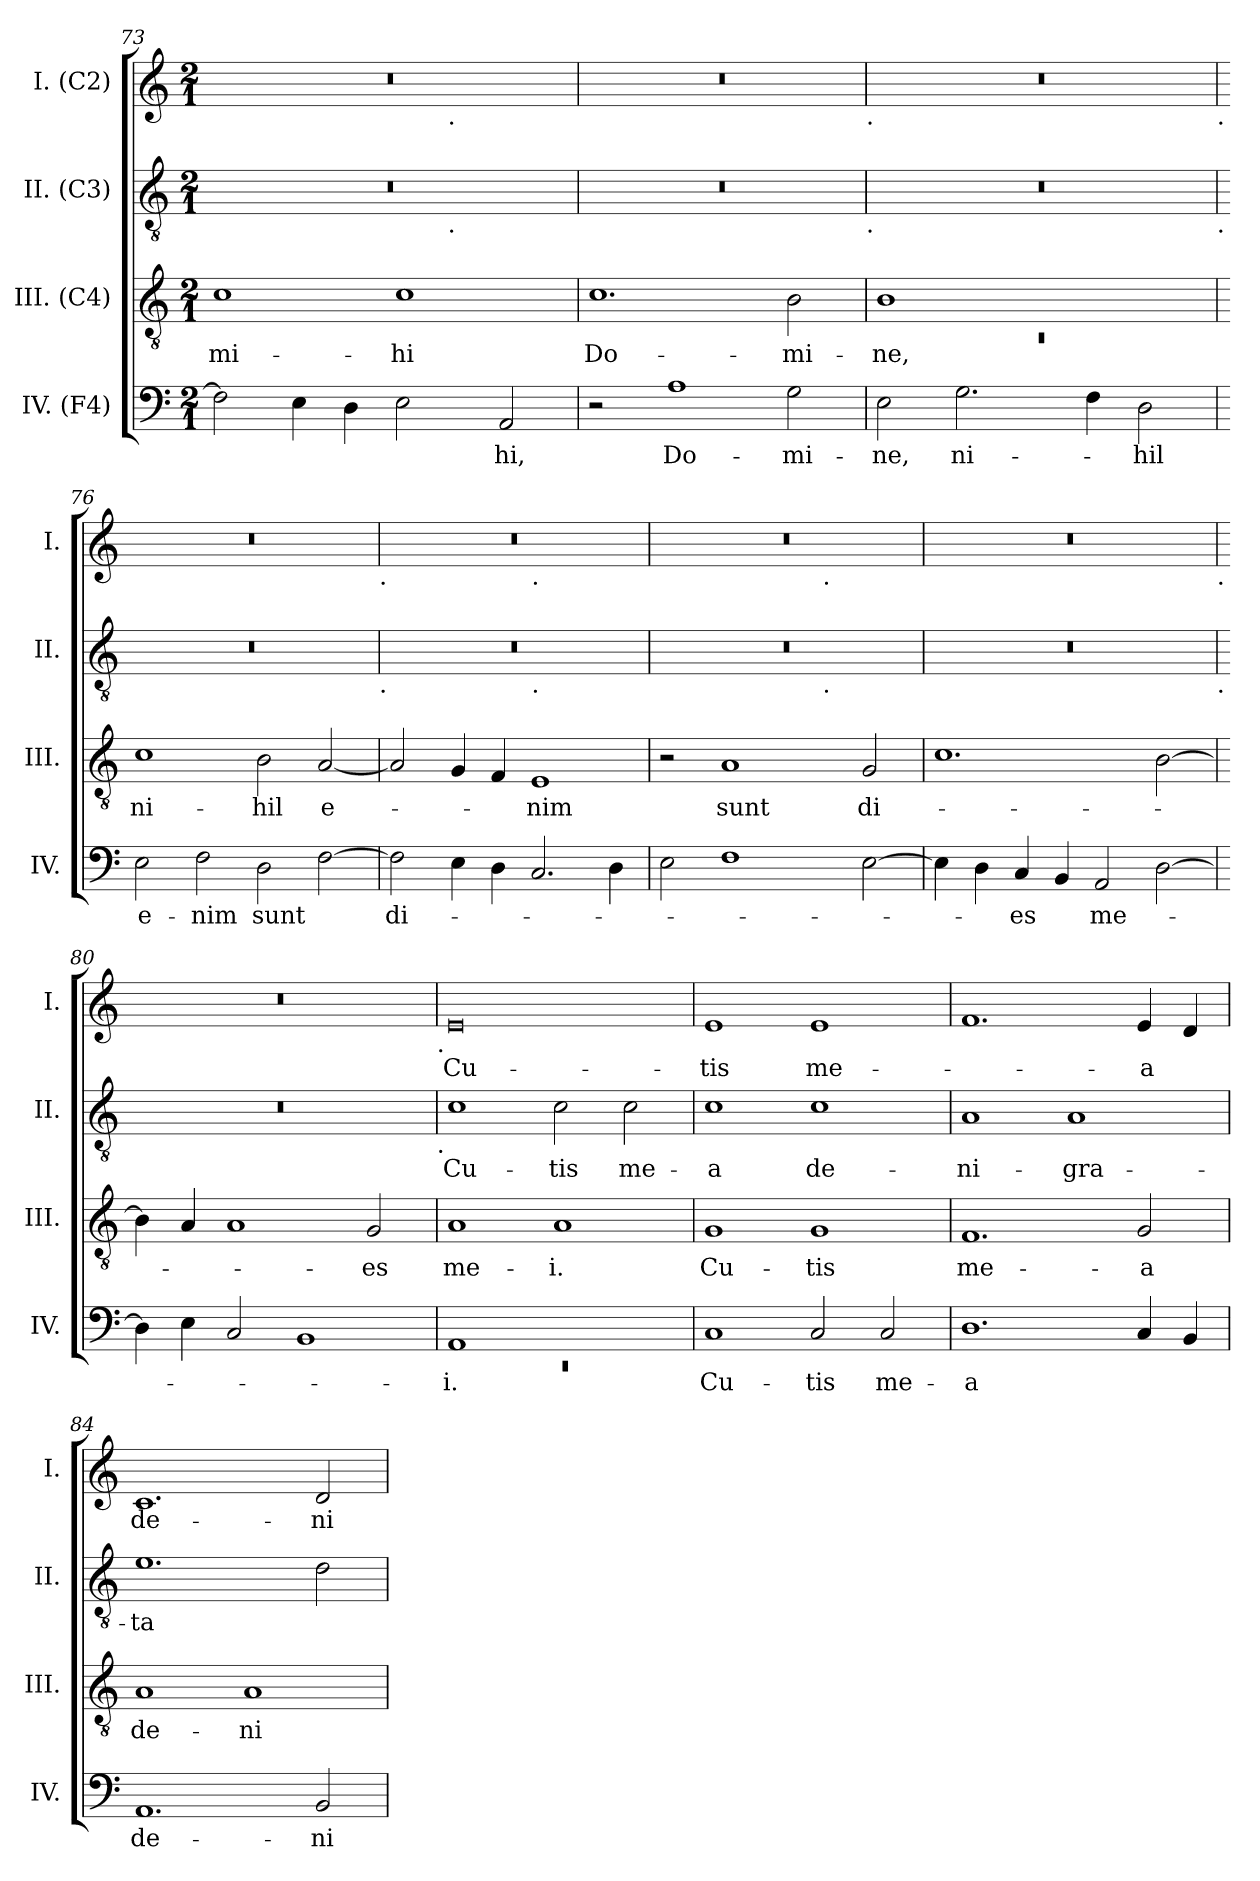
**kern	**text	**kern	**text	**kern	**text	**kern	**text
*part4	*part4	*part3	*part3	*part2	*part2	*part1	*part1
*staff4	*staff4	*staff3	*staff3	*staff2	*staff2	*staff1	*staff1
*I"IV. (F4)	*	*I"III. (C4)	*	*I"II. (C3)	*	*I"I. (C2)	*
*I'IV.	*	*I'III.	*	*I'II.	*	*I'I.	*
*clefF4	*	*clefGv2	*	*clefGv2	*	*clefG2	*
*k[]	*	*k[]	*	*k[]	*	*k[]	*
*M2/1	*	*M2/1	*	*M2/1	*	*M2/1	*
=73	=73	=73	=73	=73	=73	=73	=73
*	*	*	*	*^	*	*^	*
2F\]	.	1c	mi-	0r	1ryy	.	0r	1ryy	.
4E\	.	.	.	.	.	.	.	.	.
4D\	.	.	.	.	.	.	.	.	.
2E\	.	1c	-hi	.	4ryy	.	.	4ryy	.
!	!	!	!	!	!	!	!	!LO:TX:b:t=.	!
!	!	!	!	!	!LO:TX:b:t=.	!	!	!	!
.	.	.	.	.	2.ryy	.	.	2.ryy	.
2AA/	-hi,	.	.	.	.	.	.	.	.
*	*	*	*	*v	*v	*	*	*	*
*	*	*	*	*	*	*v	*v	*
=74	=74	=74	=74	=74	=74	=74	=74
2r	.	1.c	Do-	0r	.	0r	.
1A	Do-	.	.	.	.	.	.
2G\	-mi-	2B\	-mi-	.	.	.	.
!	!	!	!	!	!	!LO:TX:b:t=.	!
!	!	!	!	!LO:TX:b:t=.	!	!	!
!!LO:LB:g=z
=75	=75	=75	=75	=75	=75	=75	=75
*	*	*^	*	*	*	*	*
2E\	-ne,	1B	0rC	-ne,	0r	.	0r	.
2.G\	ni-	.	.	.	.	.	.	.
.	.	1ryy	.	.	.	.	.	.
4F\	.	.	.	.	.	.	.	.
2D\	-hil	.	.	.	.	.	.	.
*	*	*v	*v	*	*	*	*	*
!	!	!	!	!	!	!LO:TX:b:t=.	!
!	!	!	!	!LO:TX:b:t=.	!	!	!
=76	=76	=76	=76	=76	=76	=76	=76
2E\	e-	1c	ni-	0r	.	0r	.
2F\	-nim	.	.	.	.	.	.
2D\	sunt	2B\	-hil	.	.	.	.
[2F\	.	[2A/	e-	.	.	.	.
!	!	!	!	!	!	!LO:TX:b:t=.	!
!	!	!	!	!LO:TX:b:t=.	!	!	!
=77	=77	=77	=77	=77	=77	=77	=77
*	*	*	*	*^	*	*^	*
2F\]	di-	2A/]	.	0r	1ryy	.	0r	1ryy	.
4E\	.	4G/	.	.	.	.	.	.	.
4D\	.	4F/	.	.	.	.	.	.	.
!	!	!	!	!	!	!	!	!LO:TX:b:t=.	!
!	!	!	!	!	!LO:TX:b:t=.	!	!	!	!
2.C/	.	1E	-nim	.	1ryy	.	.	1ryy	.
4D\	.	.	.	.	.	.	.	.	.
=78	=78	=78	=78	=78	=78	=78	=78	=78	=78
2E\	.	2r	.	0r	1ryy	.	0r	1ryy	.
1F	.	1A	sunt	.	.	.	.	.	.
.	.	.	.	.	4ryy	.	.	4ryy	.
!	!	!	!	!	!	!	!	!LO:TX:b:t=.	!
!	!	!	!	!	!LO:TX:b:t=.	!	!	!	!
.	.	.	.	.	2.ryy	.	.	2.ryy	.
[2E\	.	2G/	di-	.	.	.	.	.	.
*	*	*	*	*v	*v	*	*	*	*
*	*	*	*	*	*	*v	*v	*
=79	=79	=79	=79	=79	=79	=79	=79
4E\]	.	1.c	.	0r	.	0r	.
4D\	.	.	.	.	.	.	.
4C/	-es	.	.	.	.	.	.
4BB/	.	.	.	.	.	.	.
2AA/	me-	.	.	.	.	.	.
[2D\	.	[2B\	.	.	.	.	.
!	!	!	!	!	!	!LO:TX:b:t=.	!
!	!	!	!	!LO:TX:b:t=.	!	!	!
!!LO:LB:g=z
=80	=80	=80	=80	=80	=80	=80	=80
4D\]	.	4B\]	.	0r	.	0r	.
4E\	.	4A/	.	.	.	.	.
2C/	.	1A	.	.	.	.	.
1BB	.	.	.	.	.	.	.
.	.	2G/	-es	.	.	.	.
!	!	!	!	!	!	!LO:TX:b:t=.	!
!	!	!	!	!LO:TX:b:t=.	!	!	!
=81	=81	=81	=81	=81	=81	=81	=81
*^	*	*	*	*	*	*	*
1AA	0rEE	-i.	1A	me-	1c	-Cu-	0e	Cu-
1ryy	.	.	1A	-i.	2c\	-tis	.	.
.	.	.	.	.	2c\	me-	.	.
*v	*v	*	*	*	*	*	*	*
=82	=82	=82	=82	=82	=82	=82	=82
1C	Cu-	1G	Cu-	1c	-a	1e	-tis
2C/	-tis	1G	-tis	1c	de-	1e	me-
2C/	me-	.	.	.	.	.	.
=83	=83	=83	=83	=83	=83	=83	=83
1.D	-a	1.F	me-	1A	-ni-	1.f	.
.	.	.	.	1A	-gra-	.	.
4C/	.	2G/	-a	.	.	4e/	-a
4BB/	.	.	.	.	.	4d/	.
=84	=84	=84	=84	=84	=84	=84	=84
1.AA	de-	1A	de-	1.e	-ta	1.c	de-
.	.	1A	-ni-	.	.	.	.
2BB/	-ni-	.	.	2d\	.	2d/	-ni-
=	=	=	=	=	=	=	=
*-	*-	*-	*-	*-	*-	*-	*-
